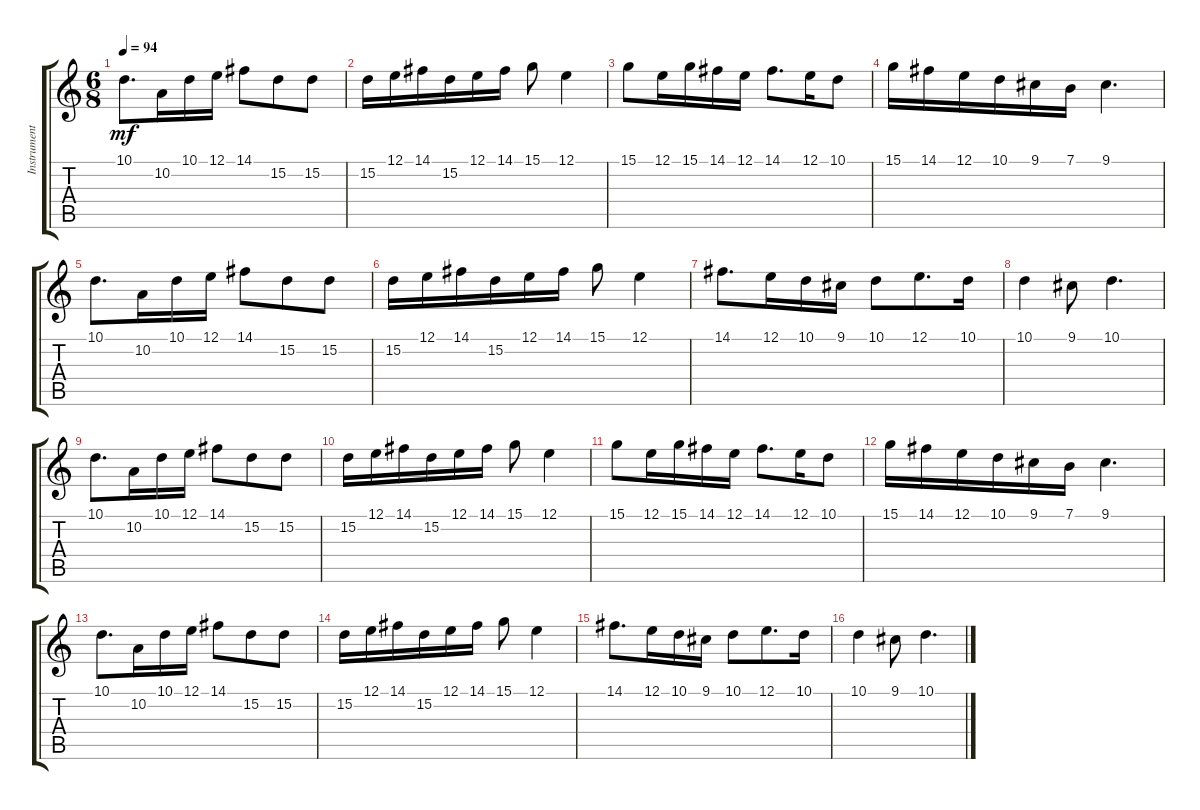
\track ("Instrument 4 (French Horn)" "Instrument") {instrument frenchhorn}
\staff {score tabs}
\tuning (E4 B3 G3 D3 A2 E2) {hide}
\ts (6 8)
\tempo 94
\clef g2
\ks c
10.1.8{d dy mf} 10.2.16 10.1.16 12.1.16 14.1.8 15.2.8 15.2.8 |
15.2.16 12.1.16 14.1.16 15.2.16 12.1.16 14.1.16 15.1.8 12.1.4 |
15.1.8 12.1.16 15.1.16 14.1.16 12.1.16 14.1.8{d} 12.1.16 10.1.8 |
15.1.16 14.1.16 12.1.16 10.1.16 9.1.16 7.1.16 9.1.4{d} |
10.1.8{d} 10.2.16 10.1.16 12.1.16 14.1.8 15.2.8 15.2.8 |
15.2.16 12.1.16 14.1.16 15.2.16 12.1.16 14.1.16 15.1.8 12.1.4 |
14.1.8{d} 12.1.16 10.1.16 9.1.16 10.1.8 12.1.8{d} 10.1.16 |
10.1.4 9.1.8 10.1.4{d} |
10.1.8{d} 10.2.16 10.1.16 12.1.16 14.1.8 15.2.8 15.2.8 |
15.2.16 12.1.16 14.1.16 15.2.16 12.1.16 14.1.16 15.1.8 12.1.4 |
15.1.8 12.1.16 15.1.16 14.1.16 12.1.16 14.1.8{d} 12.1.16 10.1.8 |
15.1.16 14.1.16 12.1.16 10.1.16 9.1.16 7.1.16 9.1.4{d} |
10.1.8{d} 10.2.16 10.1.16 12.1.16 14.1.8 15.2.8 15.2.8 |
15.2.16 12.1.16 14.1.16 15.2.16 12.1.16 14.1.16 15.1.8 12.1.4 |
14.1.8{d} 12.1.16 10.1.16 9.1.16 10.1.8 12.1.8{d} 10.1.16 |
10.1.4 9.1.8 10.1.4{d}
